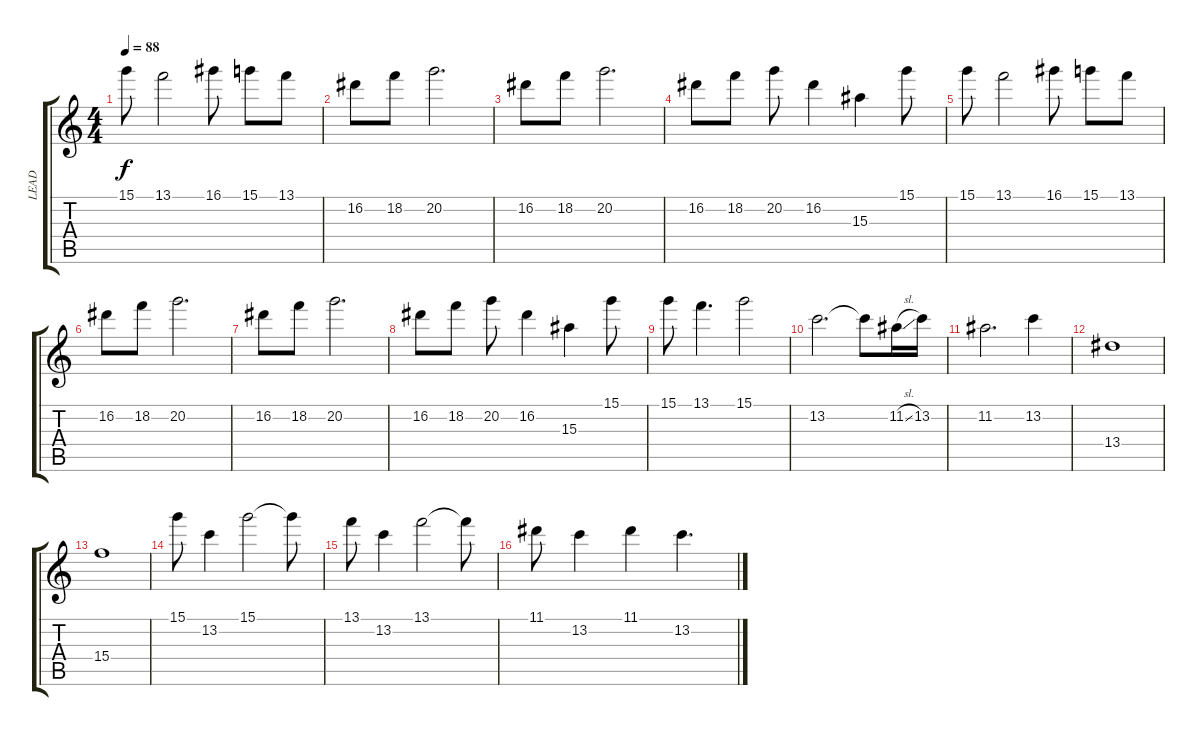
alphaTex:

\track ("LEAD" "LEAD") {instrument overdrivenguitar}
\staff {score tabs}
\tuning (E4 B3 G3 D3 A2 E2) {hide}
\ts (4 4)
\tempo 88
\clef g2
\ks c
15.1.8{dy f} 13.1.2 16.1.8 15.1.8 13.1.8 |
16.2.8 18.2.8 20.2.2{d} |
16.2.8 18.2.8 20.2.2{d} |
16.2.8 18.2.8 20.2.8 16.2.4 15.3.4 15.1.8 |
15.1.8 13.1.2 16.1.8 15.1.8 13.1.8 |
16.2.8 18.2.8 20.2.2{d} |
16.2.8 18.2.8 20.2.2{d txt ""} |
16.2.8 18.2.8 20.2.8 16.2.4 15.3.4 15.1.8 |
15.1.8 13.1.4{d} 15.1.2 |
13.2.2{d} 13.2{t}.8 11.2{sl}.16 13.2.16 |
11.2.2{d} 13.2.4 |
13.4.1 |
15.4.1 |
15.1.8 13.2.4 15.1.2 15.1{t}.8 |
13.1.8 13.2.4 13.1.2 13.1{t}.8 |
11.1.8 13.2.4 11.1.4 13.2.4{d}
